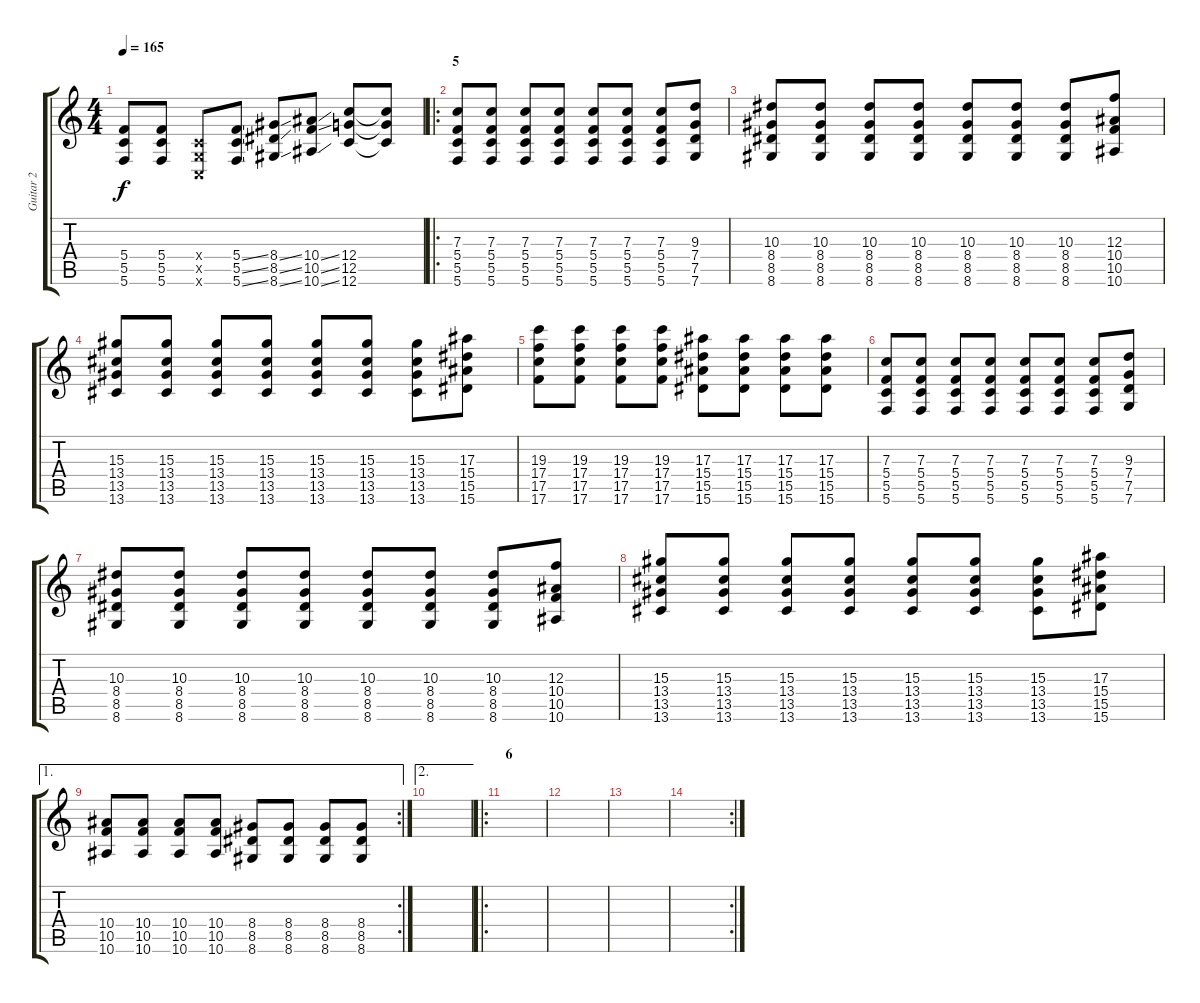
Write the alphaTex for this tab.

\track ("Guitar 2" "Guitar 2") {instrument electricguitarclean}
\staff {score tabs}
\tuning (D4 A3 F3 C3 G2 C2) {hide}
\ts (4 4)
\tempo 165
\clef g2
\ks c
(5.4 5.5 5.6).8{dy f} (5.4 5.5 5.6).8 (0.4{x} 0.5{x} 0.6{x}).8 (5.4{ss} 5.5{ss} 5.6{ss}).8 (8.4{ss} 8.5{ss} 8.6{ss}).8 (10.4{ss} 10.5{ss} 10.6{ss}).8 (12.4 12.5 12.6).8 (12.4{t} 12.5{t} 12.6{t}).8 |
\ro
\section ("" "5")
(7.3 5.4 5.5 5.6).8 (7.3 5.4 5.5 5.6).8 (7.3 5.4 5.5 5.6).8 (7.3 5.4 5.5 5.6).8 (7.3 5.4 5.5 5.6).8 (7.3 5.4 5.5 5.6).8 (7.3 5.4 5.5 5.6).8 (9.3 7.4 7.5 7.6).8 |
(10.3 8.4 8.5 8.6).8 (10.3 8.4 8.5 8.6).8 (10.3 8.4 8.5 8.6).8 (10.3 8.4 8.5 8.6).8 (10.3 8.4 8.5 8.6).8 (10.3 8.4 8.5 8.6).8 (10.3 8.4 8.5 8.6).8 (12.3 10.4 10.5 10.6).8 |
(15.3 13.4 13.5 13.6).8 (15.3 13.4 13.5 13.6).8 (15.3 13.4 13.5 13.6).8 (15.3 13.4 13.5 13.6).8 (15.3 13.4 13.5 13.6).8 (15.3 13.4 13.5 13.6).8 (15.3 13.4 13.5 13.6).8 (17.3 15.4 15.5 15.6).8 |
(19.3 17.4 17.5 17.6).8 (19.3 17.4 17.5 17.6).8 (19.3 17.4 17.5 17.6).8 (19.3 17.4 17.5 17.6).8 (17.3 15.4 15.5 15.6).8 (17.3 15.4 15.5 15.6).8 (17.3 15.4 15.5 15.6).8 (17.3 15.4 15.5 15.6).8 |
(7.3 5.4 5.5 5.6).8 (7.3 5.4 5.5 5.6).8 (7.3 5.4 5.5 5.6).8 (7.3 5.4 5.5 5.6).8 (7.3 5.4 5.5 5.6).8 (7.3 5.4 5.5 5.6).8 (7.3 5.4 5.5 5.6).8 (9.3 7.4 7.5 7.6).8 |
(10.3 8.4 8.5 8.6).8 (10.3 8.4 8.5 8.6).8 (10.3 8.4 8.5 8.6).8 (10.3 8.4 8.5 8.6).8 (10.3 8.4 8.5 8.6).8 (10.3 8.4 8.5 8.6).8 (10.3 8.4 8.5 8.6).8 (12.3 10.4 10.5 10.6).8 |
(15.3 13.4 13.5 13.6).8 (15.3 13.4 13.5 13.6).8 (15.3 13.4 13.5 13.6).8 (15.3 13.4 13.5 13.6).8 (15.3 13.4 13.5 13.6).8 (15.3 13.4 13.5 13.6).8 (15.3 13.4 13.5 13.6).8 (17.3 15.4 15.5 15.6).8 |
\ae 1
\rc 2
(10.4 10.5 10.6).8 (10.4 10.5 10.6).8 (10.4 10.5 10.6).8 (10.4 10.5 10.6).8 (8.4 8.5 8.6).8 (8.4 8.5 8.6).8 (8.4 8.5 8.6).8 (8.4 8.5 8.6).8 |
\ae 2
|
\ro
\section ("" "6")
|
|
|
\rc 2
